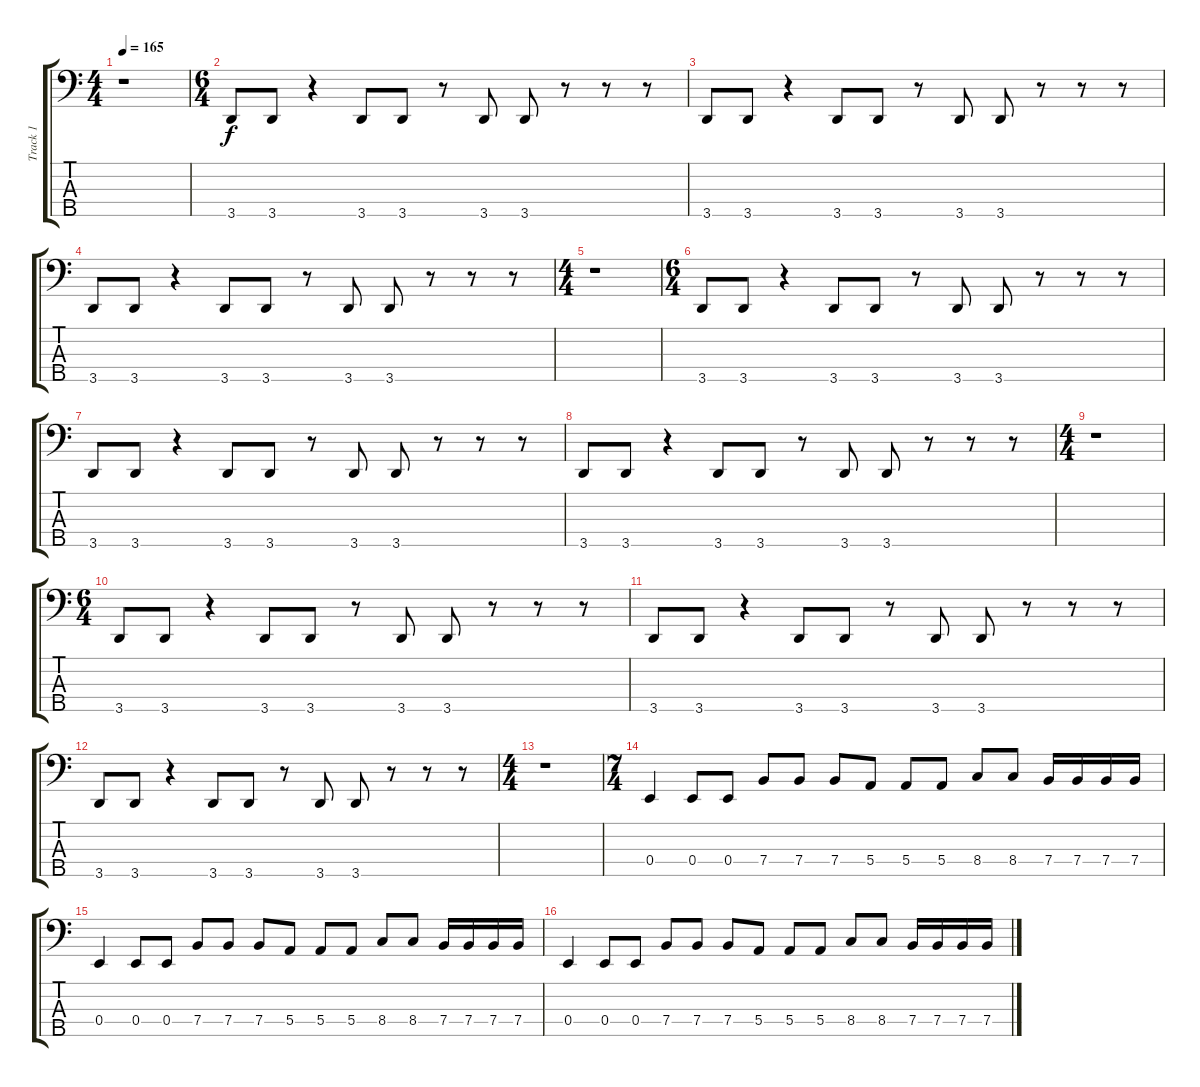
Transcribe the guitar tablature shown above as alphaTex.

\track ("Track 1" "Track 1") {instrument electricbassfinger}
\staff {score tabs}
\tuning (G2 D2 A1 E1 B0) {hide}
\ts (4 4)
\tempo 165
\clef f4
\ks c
r.1{dy f} |
\ts (6 4)
3.5.8 3.5.8 r.4 3.5.8 3.5.8 r.8 3.5.8 3.5.8 r.8 r.8 r.8 |
3.5.8 3.5.8 r.4 3.5.8 3.5.8 r.8 3.5.8 3.5.8 r.8 r.8 r.8 |
3.5.8 3.5.8 r.4 3.5.8 3.5.8 r.8 3.5.8 3.5.8 r.8 r.8 r.8 |
\ts (4 4)
r.1 |
\ts (6 4)
3.5.8 3.5.8 r.4 3.5.8 3.5.8 r.8 3.5.8 3.5.8 r.8 r.8 r.8 |
3.5.8 3.5.8 r.4 3.5.8 3.5.8 r.8 3.5.8 3.5.8 r.8 r.8 r.8 |
3.5.8 3.5.8 r.4 3.5.8 3.5.8 r.8 3.5.8 3.5.8 r.8 r.8 r.8 |
\ts (4 4)
r.1 |
\ts (6 4)
3.5.8 3.5.8 r.4 3.5.8 3.5.8 r.8 3.5.8 3.5.8 r.8 r.8 r.8 |
3.5.8 3.5.8 r.4 3.5.8 3.5.8 r.8 3.5.8 3.5.8 r.8 r.8 r.8 |
3.5.8 3.5.8 r.4 3.5.8 3.5.8 r.8 3.5.8 3.5.8 r.8 r.8 r.8 |
\ts (4 4)
r.1 |
\ts (7 4)
0.4.4 0.4.8 0.4.8 7.4.8 7.4.8 7.4.8 5.4.8 5.4.8 5.4.8 8.4.8 8.4.8 7.4.16 7.4.16 7.4.16 7.4.16 |
0.4.4 0.4.8 0.4.8 7.4.8 7.4.8 7.4.8 5.4.8 5.4.8 5.4.8 8.4.8 8.4.8 7.4.16 7.4.16 7.4.16 7.4.16 |
0.4.4 0.4.8 0.4.8 7.4.8 7.4.8 7.4.8 5.4.8 5.4.8 5.4.8 8.4.8 8.4.8 7.4.16 7.4.16 7.4.16 7.4.16
